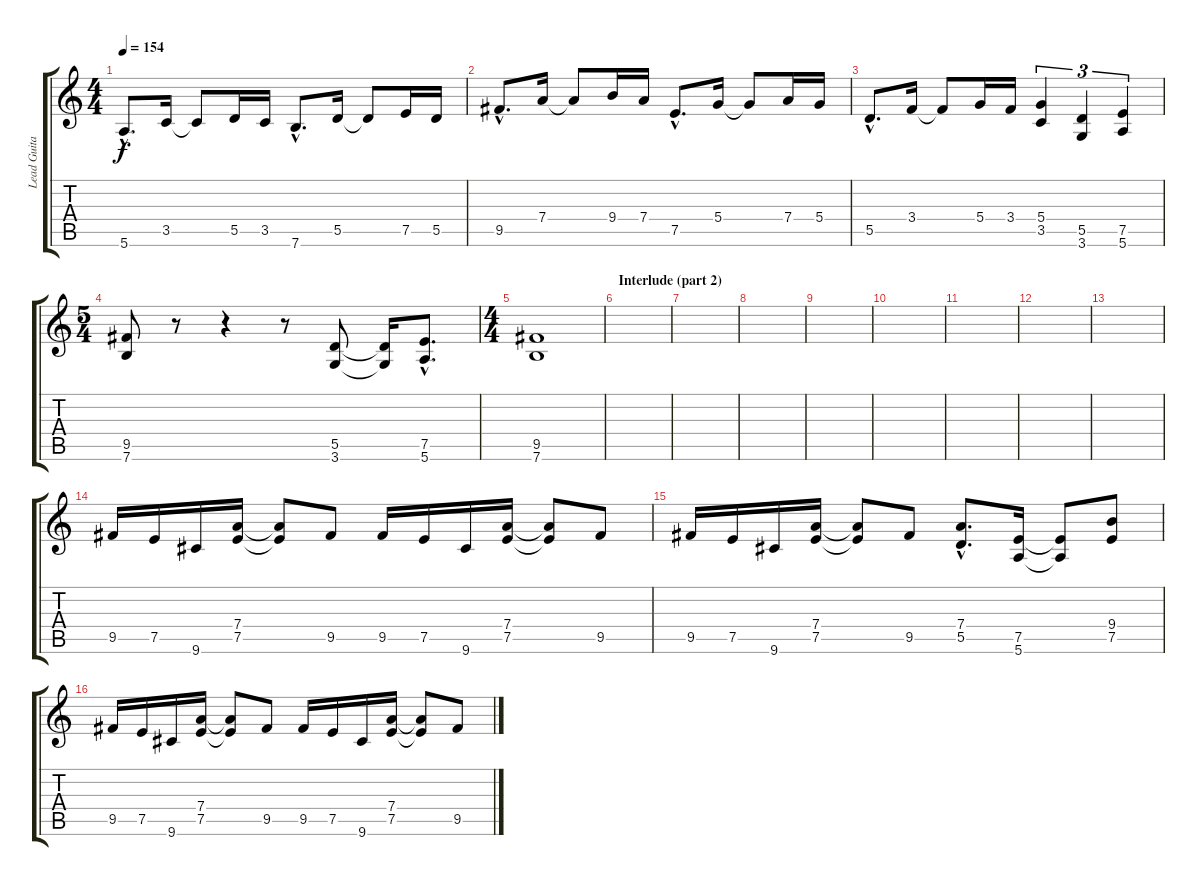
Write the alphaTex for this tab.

\track ("Lead Guitar" "Lead Guita") {instrument distortionguitar}
\staff {score tabs}
\tuning (E4 B3 G3 D3 A2 E2) {hide}
\ts (4 4)
\tempo 154
\clef g2
\ks c
5.6{hac}.8{d dy f} 3.5.16 3.5{t}.8 5.5.16 3.5.16 7.6{hac}.8{d} 5.5.16 5.5{t}.8 7.5.16 5.5.16 |
9.5{hac}.8{d} 7.4.16 7.4{t}.8 9.4.16 7.4.16 7.5{hac}.8{d} 5.4.16 5.4{t}.8 7.4.16 5.4.16 |
5.5{hac}.8{d} 3.4.16 3.4{t}.8 5.4.16 3.4.16 (5.4 3.5).4{tu (3 2)} (5.5 3.6).4{tu (3 2)} (7.5 5.6).4{tu (3 2)} |
\ts (5 4)
(9.5 7.6).8 r.8 r.4 r.8 (5.5 3.6).8 (5.5{t} 3.6{t}).16 (7.5{hac} 5.6{hac}).8{d} |
\ts (4 4)
(9.5 7.6).1 |
\section ("" "Interlude (part 2)")
|
|
|
|
|
|
|
|
9.5.16 7.5.16 9.6.16 (7.4 7.5).16 (7.4{t} 7.5{t}).8 9.5.8 9.5.16 7.5.16 9.6.16 (7.4 7.5).16 (7.4{t} 7.5{t}).8 9.5.8 |
9.5.16 7.5.16 9.6.16 (7.4 7.5).16 (7.4{t} 7.5{t}).8 9.5.8 (7.4{hac} 5.5{hac}).8{d} (7.5 5.6).16 (7.5{t} 5.6{t}).8 (9.4 7.5).8 |
9.5.16 7.5.16 9.6.16 (7.4 7.5).16 (7.4{t} 7.5{t}).8 9.5.8 9.5.16 7.5.16 9.6.16 (7.4 7.5).16 (7.4{t} 7.5{t}).8 9.5.8
